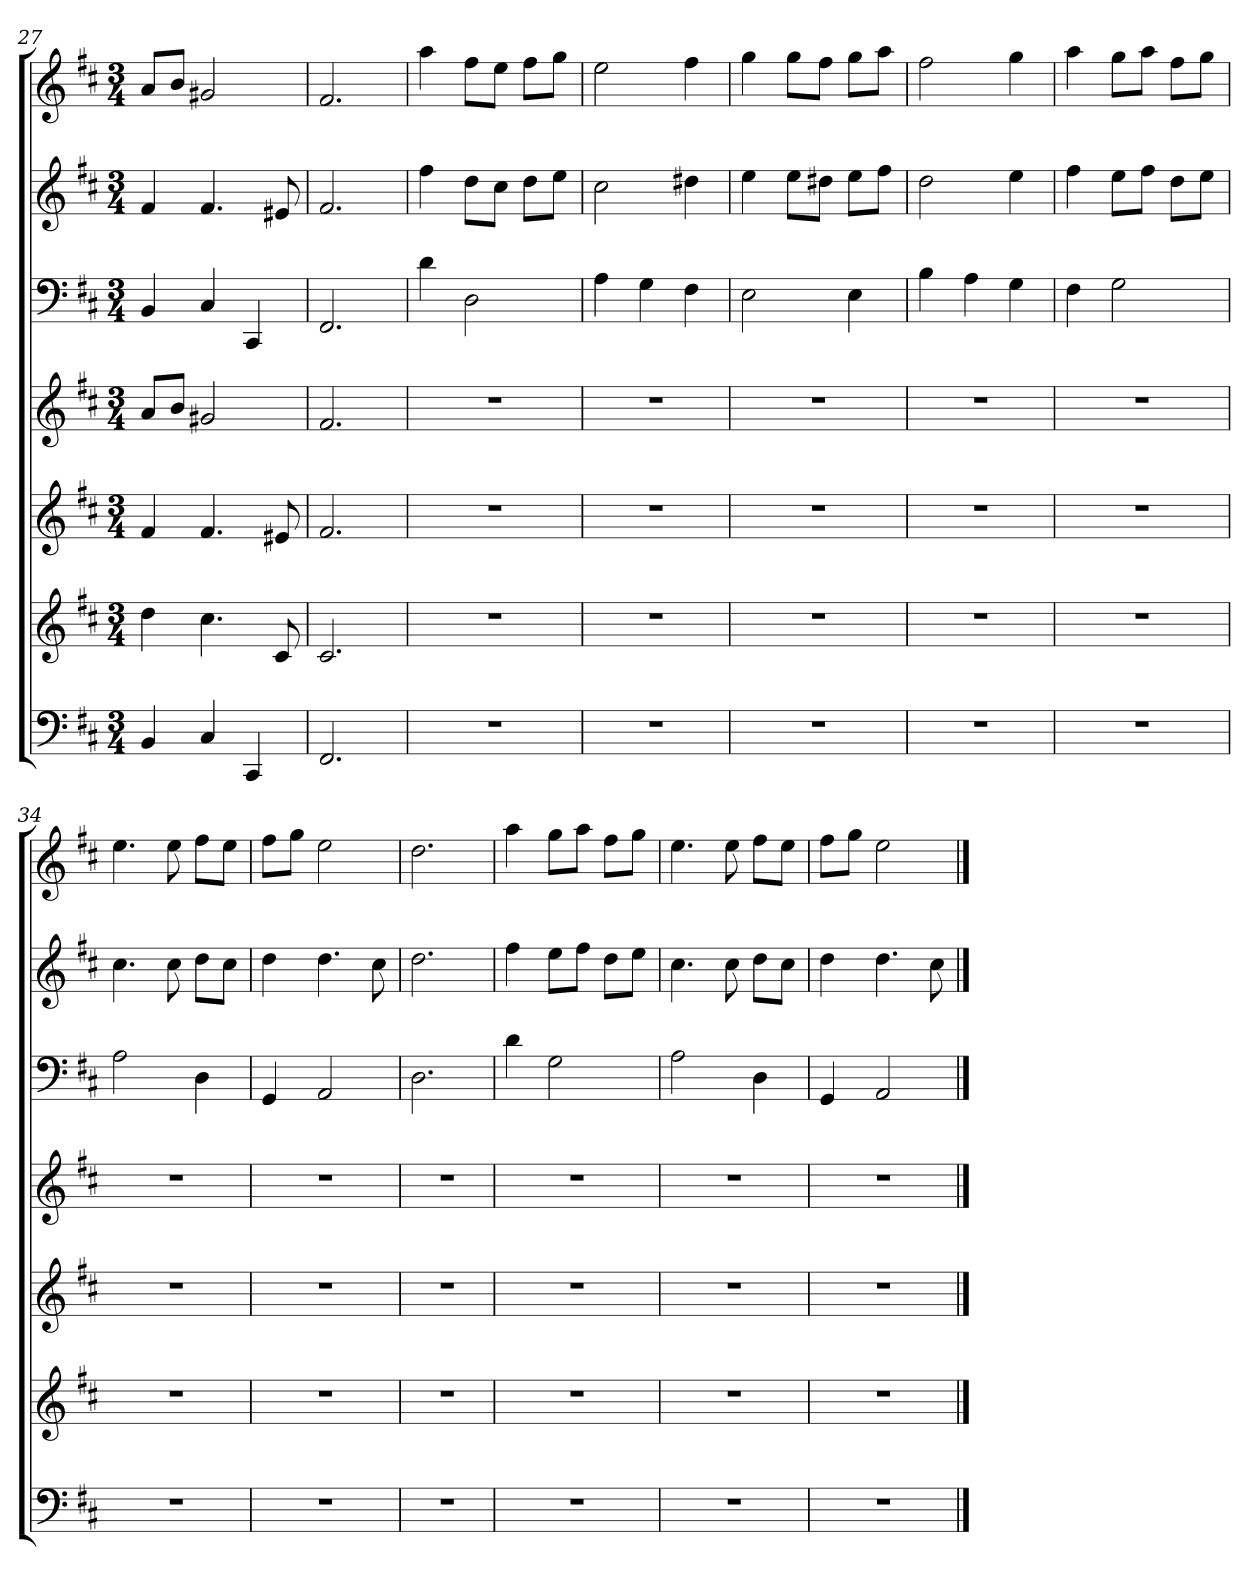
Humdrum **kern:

**kern	**kern	**kern	**kern	**kern	**kern	**kern
*part7	*part6	*part5	*part4	*part3	*part2	*part1
*staff7	*staff6	*staff5	*staff4	*staff3	*staff2	*staff1
*k[f#c#]	*k[f#c#]	*k[f#c#]	*k[f#c#]	*k[f#c#]	*k[f#c#]	*k[f#c#]
*D:	*D:	*D:	*D:	*D:	*D:	*D:
*M3/4	*M3/4	*M3/4	*M3/4	*M3/4	*M3/4	*M3/4
=27	=27	=27	=27	=27	=27	=27
4BB	4dd	4f#	8aL	4BB	4f#	8aL
.	.	.	8bJ	.	.	8bJ
4C#	4.cc#	4.f#	2g#X	4C#	4.f#	2g#X
4CC#	.	.	.	4CC#	.	.
.	8c#	8e#X	.	.	8e#X	.
=28	=28	=28	=28	=28	=28	=28
2.FF#	2.c#	2.f#	2.f#	2.FF#	2.f#	2.f#
=29	=29	=29	=29	=29	=29	=29
2.r	2.r	2.r	2.r	4d	4ff#	4aa
.	.	.	.	2D	8ddL	8ff#L
.	.	.	.	.	8cc#J	8eeJ
.	.	.	.	.	8ddL	8ff#L
.	.	.	.	.	8eeJ	8ggJ
=30	=30	=30	=30	=30	=30	=30
2.r	2.r	2.r	2.r	4A	2cc#	2ee
.	.	.	.	4G	.	.
.	.	.	.	4F#	4dd#X	4ff#
=31	=31	=31	=31	=31	=31	=31
2.r	2.r	2.r	2.r	2E	4ee	4gg
.	.	.	.	.	8eeL	8ggL
.	.	.	.	.	8dd#XJ	8ff#J
.	.	.	.	4E	8eeL	8ggL
.	.	.	.	.	8ff#J	8aaJ
=32	=32	=32	=32	=32	=32	=32
2.r	2.r	2.r	2.r	4B	2dd	2ff#
.	.	.	.	4A	.	.
.	.	.	.	4G	4ee	4gg
=33	=33	=33	=33	=33	=33	=33
2.r	2.r	2.r	2.r	4F#	4ff#	4aa
.	.	.	.	2G	8eeL	8ggL
.	.	.	.	.	8ff#J	8aaJ
.	.	.	.	.	8ddL	8ff#L
.	.	.	.	.	8eeJ	8ggJ
=34	=34	=34	=34	=34	=34	=34
2.r	2.r	2.r	2.r	2A	4.cc#	4.ee
.	.	.	.	.	8cc#	8ee
.	.	.	.	4D	8ddL	8ff#L
.	.	.	.	.	8cc#J	8eeJ
=35	=35	=35	=35	=35	=35	=35
2.r	2.r	2.r	2.r	4GG	4dd	8ff#L
.	.	.	.	.	.	8ggJ
.	.	.	.	2AA	4.dd	2ee
.	.	.	.	.	8cc#	.
=36	=36	=36	=36	=36	=36	=36
2.r	2.r	2.r	2.r	2.D	2.dd	2.dd
=37	=37	=37	=37	=37	=37	=37
2.r	2.r	2.r	2.r	4d	4ff#	4aa
.	.	.	.	2G	8eeL	8ggL
.	.	.	.	.	8ff#J	8aaJ
.	.	.	.	.	8ddL	8ff#L
.	.	.	.	.	8eeJ	8ggJ
=38	=38	=38	=38	=38	=38	=38
2.r	2.r	2.r	2.r	2A	4.cc#	4.ee
.	.	.	.	.	8cc#	8ee
.	.	.	.	4D	8ddL	8ff#L
.	.	.	.	.	8cc#J	8eeJ
=39	=39	=39	=39	=39	=39	=39
2.r	2.r	2.r	2.r	4GG	4dd	8ff#L
.	.	.	.	.	.	8ggJ
.	.	.	.	2AA	4.dd	2ee
.	.	.	.	.	8cc#	.
==	==	==	==	==	==	==
*-	*-	*-	*-	*-	*-	*-
